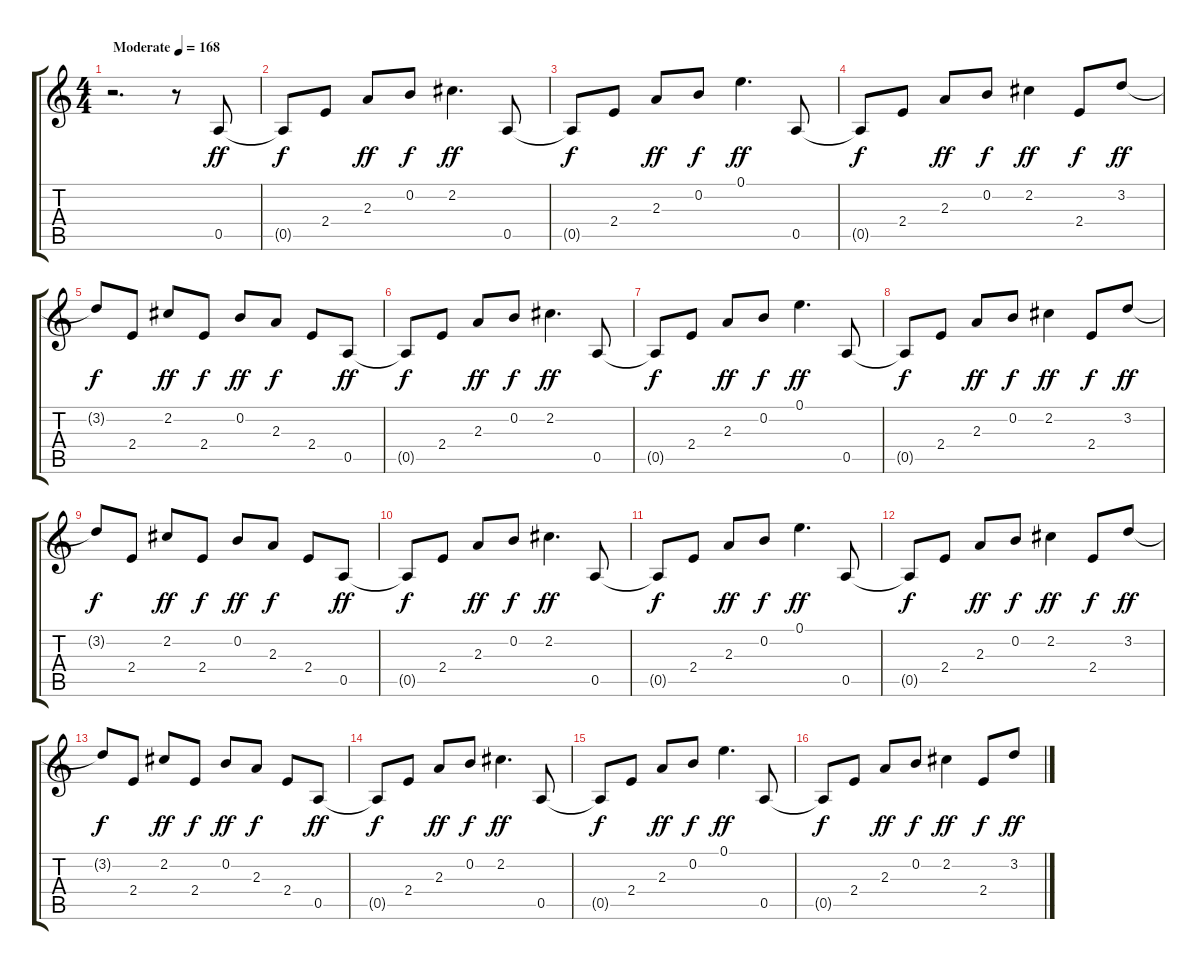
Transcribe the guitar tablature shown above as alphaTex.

\track "" {instrument electricguitarjazz}
\staff {score tabs}
\tuning (E4 B3 G3 D3 A2 E2) {hide}
\ts (4 4)
\tempo (168 "Moderate")
\clef g2
\ks c
r.2{d dy ff instrument electricguitarjazz} r.8 0.5.8 |
0.5{t}.8{dy f} 2.4.8 2.3.8{dy ff} 0.2.8{dy f} 2.2.4{d dy ff} 0.5.8 |
0.5{t}.8{dy f} 2.4.8 2.3.8{dy ff} 0.2.8{dy f} 0.1.4{d dy ff} 0.5.8 |
0.5{t}.8{dy f} 2.4.8 2.3.8{dy ff} 0.2.8{dy f} 2.2.4{dy ff} 2.4.8{dy f} 3.2.8{dy ff} |
3.2{t}.8{dy f} 2.4.8 2.2.8{dy ff} 2.4.8{dy f} 0.2.8{dy ff} 2.3.8{dy f} 2.4.8 0.5.8{dy ff} |
0.5{t}.8{dy f} 2.4.8 2.3.8{dy ff} 0.2.8{dy f} 2.2.4{d dy ff} 0.5.8 |
0.5{t}.8{dy f} 2.4.8 2.3.8{dy ff} 0.2.8{dy f} 0.1.4{d dy ff} 0.5.8 |
0.5{t}.8{dy f} 2.4.8 2.3.8{dy ff} 0.2.8{dy f} 2.2.4{dy ff} 2.4.8{dy f} 3.2.8{dy ff} |
3.2{t}.8{dy f} 2.4.8 2.2.8{dy ff} 2.4.8{dy f} 0.2.8{dy ff} 2.3.8{dy f} 2.4.8 0.5.8{dy ff} |
0.5{t}.8{dy f} 2.4.8 2.3.8{dy ff} 0.2.8{dy f} 2.2.4{d dy ff} 0.5.8 |
0.5{t}.8{dy f} 2.4.8 2.3.8{dy ff} 0.2.8{dy f} 0.1.4{d dy ff} 0.5.8 |
0.5{t}.8{dy f} 2.4.8 2.3.8{dy ff} 0.2.8{dy f} 2.2.4{dy ff} 2.4.8{dy f} 3.2.8{dy ff} |
3.2{t}.8{dy f} 2.4.8 2.2.8{dy ff} 2.4.8{dy f} 0.2.8{dy ff} 2.3.8{dy f} 2.4.8 0.5.8{dy ff} |
0.5{t}.8{dy f} 2.4.8 2.3.8{dy ff} 0.2.8{dy f} 2.2.4{d dy ff} 0.5.8 |
0.5{t}.8{dy f} 2.4.8 2.3.8{dy ff} 0.2.8{dy f} 0.1.4{d dy ff} 0.5.8 |
0.5{t}.8{dy f} 2.4.8 2.3.8{dy ff} 0.2.8{dy f} 2.2.4{dy ff} 2.4.8{dy f} 3.2.8{dy ff}
